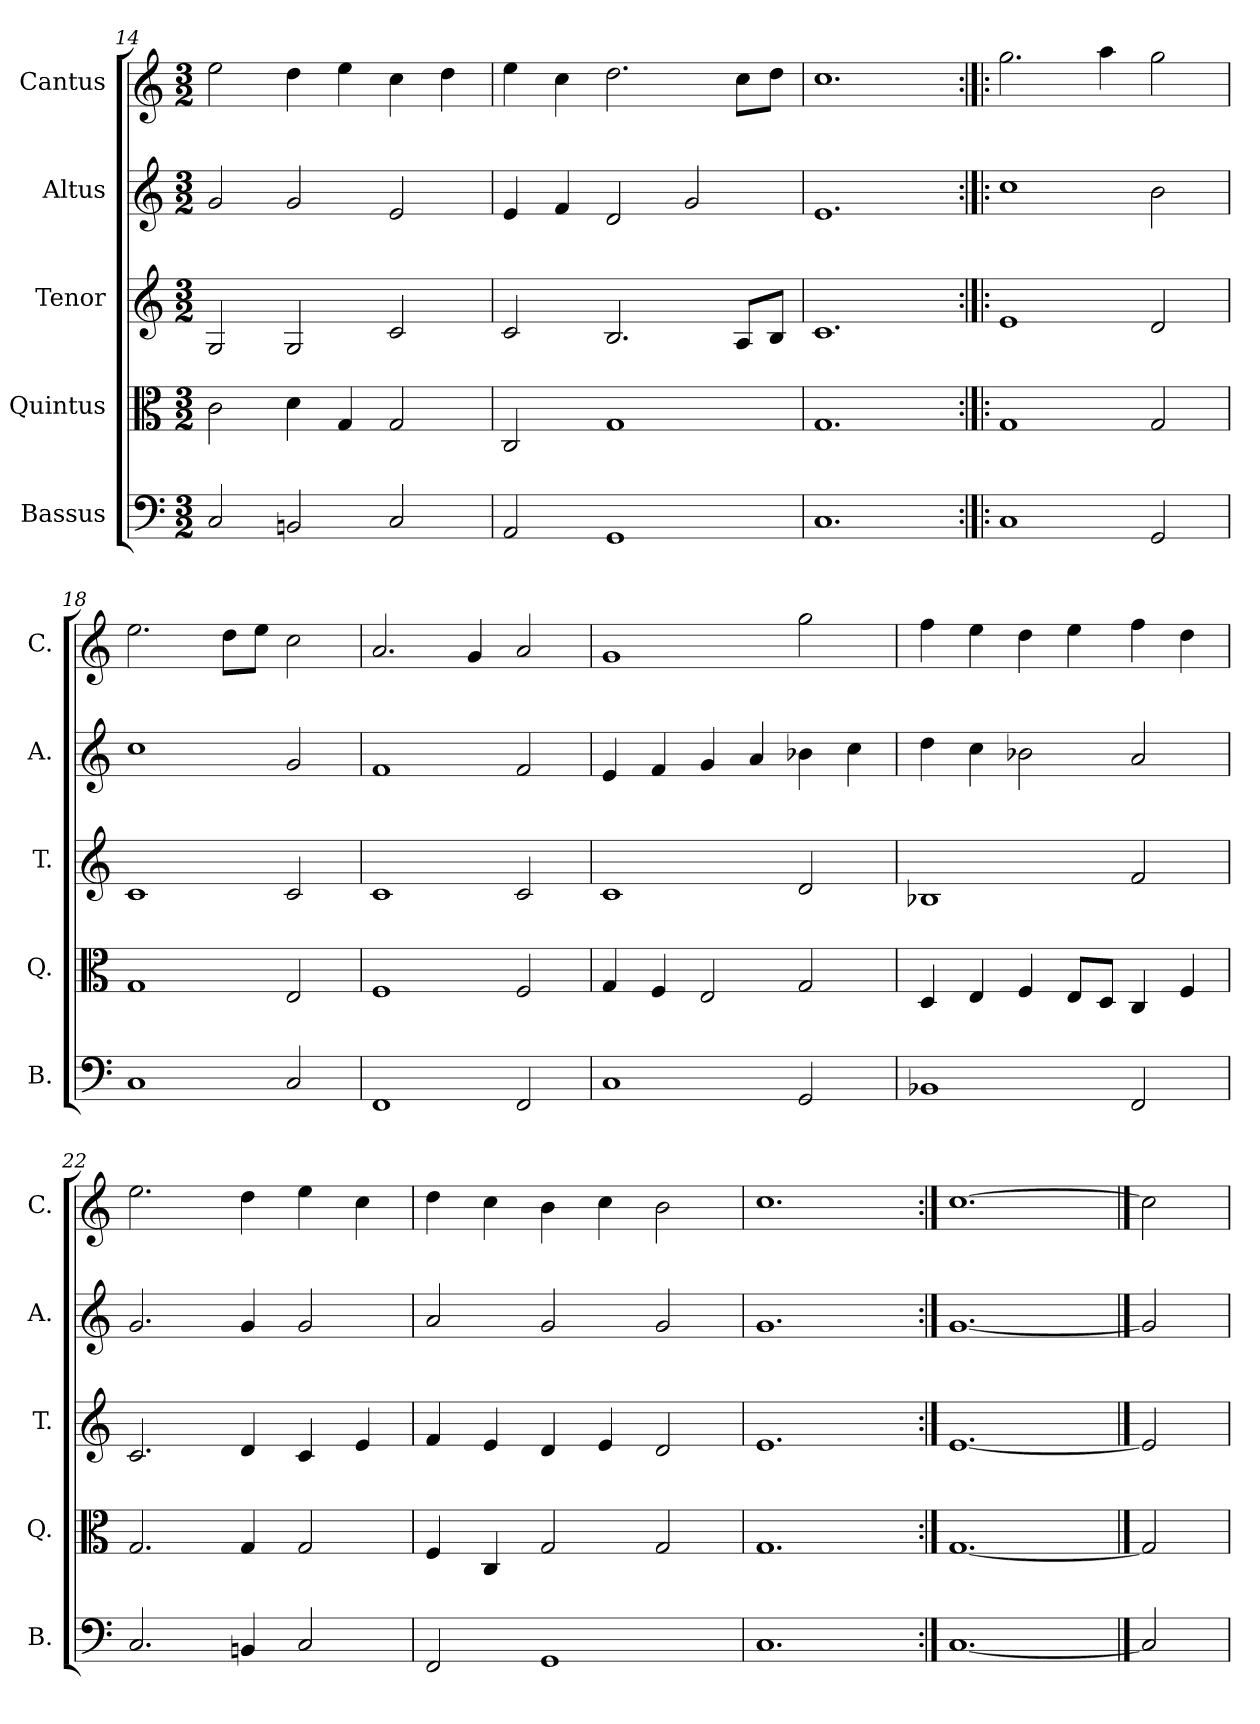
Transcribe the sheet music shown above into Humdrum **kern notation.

**kern	**kern	**kern	**kern	**kern
*part5	*part4	*part3	*part2	*part1
*staff5	*staff4	*staff3	*staff2	*staff1
*I"Bassus	*I"Quintus	*I"Tenor	*I"Altus	*I"Cantus
*I'B.	*I'Q.	*I'T.	*I'A.	*I'C.
*clefF4	*clefC3	*clefG2	*clefG2	*clefG2
*k[]	*k[]	*k[]	*k[]	*k[]
*M3/2	*M3/2	*M3/2	*M3/2	*M3/2
=14	=14	=14	=14	=14
2C/	2c\	2G/	2g/	2ee\
2BBn/	4d\	2G/	2g/	4dd\
.	4G/	.	.	4ee\
2C/	2G/	2c/	2e/	4cc\
.	.	.	.	4dd\
=15	=15	=15	=15	=15
2AA/	2C/	2c/	4e/	4ee\
.	.	.	4f/	4cc\
1GG	1G	2.B/	2d/	2.dd\
.	.	.	2g/	.
.	.	8A/L	.	8cc\L
.	.	8B/J	.	8dd\J
=16	=16	=16	=16	=16
1.C	1.G	1.c	1.e	1.cc
=17:|!|:	=17:|!|:	=17:|!|:	=17:|!|:	=17:|!|:
1C	1G	1e	1cc	2.gg\
.	.	.	.	4aa\
2GG/	2G/	2d/	2b\	2gg\
!!LO:LB:g=z
=18	=18	=18	=18	=18
1C	1G	1c	1cc	2.ee\
.	.	.	.	8dd\L
.	.	.	.	8ee\J
2C/	2E/	2c/	2g/	2cc\
=19	=19	=19	=19	=19
1FF	1F	1c	1f	2.a/
.	.	.	.	4g/
2FF/	2F/	2c/	2f/	2a/
=20	=20	=20	=20	=20
1C	4G/	1c	4e/	1g
.	4F/	.	4f/	.
.	2E/	.	4g/	.
.	.	.	4a/	.
2GG/	2G/	2d/	4b-X\	2gg\
.	.	.	4cc\	.
=21	=21	=21	=21	=21
1BB-X	4D/	1B-X	4dd\	4ff\
.	4E/	.	4cc\	4ee\
.	4F/	.	2b-X\	4dd\
.	8E/L	.	.	4ee\
.	8D/J	.	.	.
2FF/	4C/	2f/	2a/	4ff\
.	4F/	.	.	4dd\
=22	=22	=22	=22	=22
2.C/	2.G/	2.c/	2.g/	2.ee\
4BBn/	4G/	4d/	4g/	4dd\
2C/	2G/	4c/	2g/	4ee\
.	.	4e/	.	4cc\
=23	=23	=23	=23	=23
2FF/	4F/	4f/	2a/	4dd\
.	4C/	4e/	.	4cc\
1GG	2G/	4d/	2g/	4b\
.	.	4e/	.	4cc\
.	2G/	2d/	2g/	2b\
=24	=24	=24	=24	=24
1.C	1.G	1.e	1.g	1.cc
=25:|!	=25:|!	=25:|!	=25:|!	=25:|!
[1.C	[1.G	[1.e	[1.g	[1.cc
==26	==26	==26	==26	==26
2C]	2G]	2e]	2g]	2cc]
=	=	=	=	=
*-	*-	*-	*-	*-
